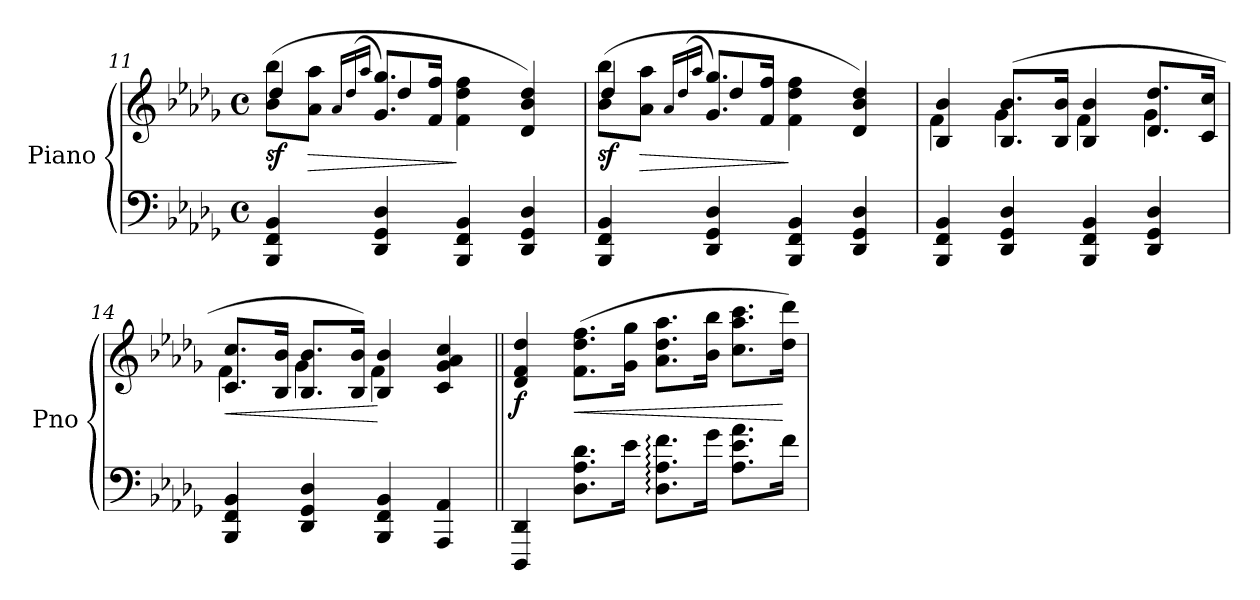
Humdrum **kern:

**kern	**kern	**dynam
*part1	*part1	*part1
*staff2	*staff1	*staff1/2
*I"Piano	*	*
*I'Pno	*	*
!!LO:LB:g=z
*clefF4	*clefG2	*
*k[b-e-a-d-g-]	*k[b-e-a-d-g-]	*
*M4/4	*M4/4	*
*met(c)	*met(c)	*
=11	=11	=11
*	*^	*
!	!	!	!LO:DY:b
4BBB-/ 4FF/ 4BB-/	(8b-\ 8bb-\L	4dd-/	sf
!	!	!	!LO:HP:b
.	8a-\ 8aa-\J	.	>
.	16qa-/LL	.	.
.	(16qdd-/	.	.
.	16qaa-/JJ	.	.
4DD-/ 4GG-/ 4D-/	8.g-/ 8.gg-/L)	4dd-/	.
.	16f/ 16ff/Jk	.	.
4BBB-/ 4FF/ 4BB-/	4f\ 4dd-\ 4ff\	2ryy	]
4DD-/ 4GG-/ 4D-/	4d-/ 4b-/ 4dd-/)	.	.
!!LO:PB:g=z	!!
=12	=12	=12	=12
!	!	!	!LO:DY:b
4BBB-/ 4FF/ 4BB-/	(8b-\ 8bb-\L	4dd-/	sf
!	!	!	!LO:HP:b
.	8a-\ 8aa-\J	.	>
.	16qa-/LL	.	.
.	(16qdd-/	.	.
.	16qaa-/JJ	.	.
4DD-/ 4GG-/ 4D-/	8.g-/ 8.gg-/L)	4dd-/	.
.	16f/ 16ff/Jk	.	.
4BBB-/ 4FF/ 4BB-/	4f\ 4dd-\ 4ff\	2ryy	]
4DD-/ 4GG-/ 4D-/	4d-/ 4b-/ 4dd-/)	.	.
=13	=13	=13	=13
4BBB-/ 4FF/ 4BB-/	4B-/ 4b-/	4f\	.
4DD-/ 4GG-/ 4D-/	(8.B-/ 8.b-/L	4g-\	.
.	16B-/ 16b-/Jk	.	.
4BBB-/ 4FF/ 4BB-/	4B-/ 4b-/	4f\	.
4DD-/ 4GG-/ 4D-/	8.d-/ 8.dd-/L	4g-\	.
.	16c/ 16cc/Jk	.	.
=14	=14	=14	=14
!	!	!	!LO:HP:b
4BBB-/ 4FF/ 4BB-/	8.c/ 8.cc/L	4f\	<
.	16B-/ 16b-/Jk	.	.
4DD-/ 4GG-/ 4D-/	8.B-/ 8.b-/L	4g-\	.
.	16B-/ 16b-/Jk)	.	.
4BBB-/ 4FF/ 4BB-/	4B-/ 4b-/	4f\	[
4AAA-/ 4AA-/	4c/ 4g-/ 4a-/ 4cc/	4ryy	.
!!LO:LB:g=z
=15||	=15||	=15||	=15||
!	!	!	!LO:DY:b
*	*v	*v	*
4DDD-/ 4DD-/	4d-/ 4f/ 4dd-/	f
!	!	!LO:HP:b
8.D-\ 8.A-\ 8.d-\L	(8.f\ 8.dd-\ 8.ff\L	<
16e-\Jk	16g-\ 16gg-\Jk	.
8.D-\: 8.A-\: 8.f\:L	8.a-\ 8.dd-\ 8.aa-\L	.
16g-\Jk	16b-\ 16bb-\Jk	.
8.A-\ 8.e-\ 8.a-\L	8.cc\ 8.aa-\ 8.ccc\L	.
16f\Jk	16dd-\ 16ddd-\Jk)	[
=	=	=
*-	*-	*-
